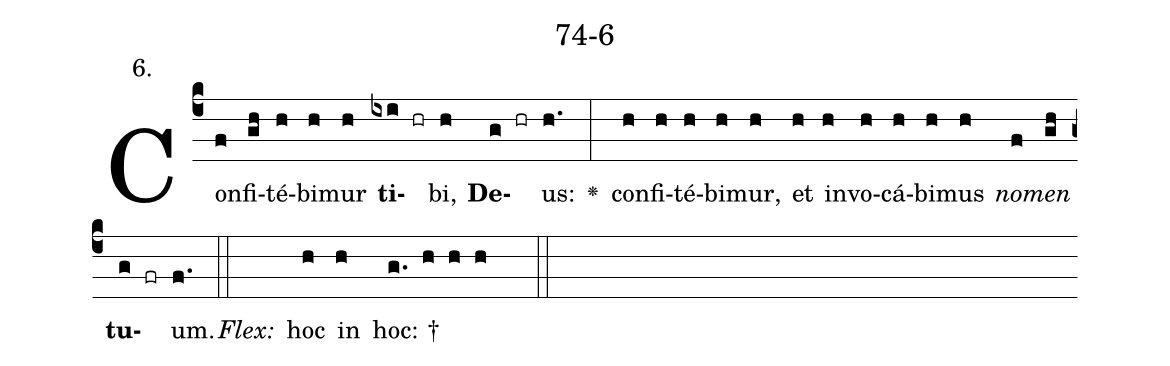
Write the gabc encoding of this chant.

name: 74-6;
annotation: 6.;
%%
(c4)Con(f)fi(gh)té(h)bi(h)mur(h) <b>ti</b>(ixi hr)bi,(h) <b>De</b>(g hr)us:(h.) <v>\greheightstar</v>(:) con(h)fi(h)té(h)bi(h)mur,(h) et(h) in(h)vo(h)cá(h)bi(h)mus(h) <i>no</i>(f)<i>men</i>(gh) <b>tu</b>(g fr)um.(f.) (::)
<i>Flex:</i>()  hoc(h) in(h) hoc: †(g. h h h  ::)

%E(h) u(h) o(f) u(gh) a(g) e.(f.) (::)
